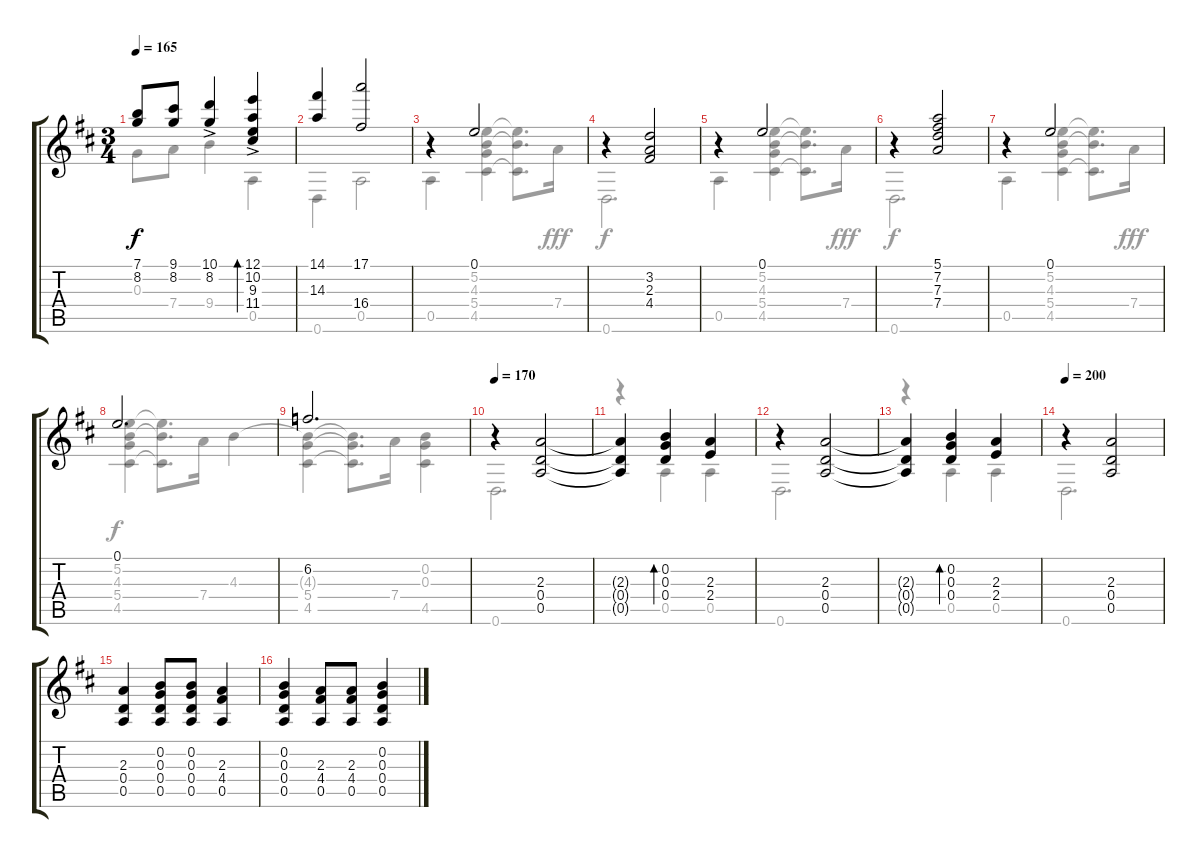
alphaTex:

\track "" {instrument acousticguitarnylon}
\staff {score tabs}
\tuning (E4 B3 G3 D3 A2 D2) {hide}
\voice
\ts (3 4)
\tempo 165
\clef g2
\ks d
(7.1 8.2).8{dy f} (9.1 8.2).8 (10.1{ac} 8.2{ac}).4 (12.1{ac} 10.2{ac} 9.3{ac} 11.4{ac}).4{bd 60} |
(14.1 14.3).4 (17.1 16.4).2 |
r.4 0.1.2 |
r.4 (3.2 2.3 4.4).2 |
r.4 0.1.2 |
r.4 (5.1 7.2 7.3 7.4).2 |
r.4 0.1.2 |
0.1.2{d} |
6.2.2{d} |
\tempo 170
r.4 (2.3 0.4 0.5).2 |
(2.3{t} 0.4{t} 0.5{t}).4 (0.2 0.3 0.4).4{bd 60} (2.3 2.4).4 |
r.4 (2.3 0.4 0.5).2 |
(2.3{t} 0.4{t} 0.5{t}).4 (0.2 0.3 0.4).4{bd 60} (2.3 2.4).4 |
\tempo 200
r.4 (2.3 0.4 0.5).2 |
(2.3 0.4 0.5).4 (0.2 0.3 0.4 0.5).8 (0.2 0.3 0.4 0.5).8 (2.3 4.4 0.5).4 |
(0.2 0.3 0.4 0.5).4 (2.3 4.4 0.5).8 (2.3 4.4 0.5).8 (0.2 0.3 0.4 0.5).4
\voice
\clef g2
\ottava regular
\simile none
\ks d
0.3.8{dy f} 7.4.8 9.4.4 0.5.4 |
0.6.4 0.5.2 |
0.5.4 (5.2 4.3 5.4 4.5).4 (5.2{t} 4.3{t} 4.5{t}).8{d} 7.4.16{dy fff} |
0.6.2{d dy f} |
0.5.4 (5.2 4.3 5.4 4.5).4 (5.2{t} 4.3{t} 4.5{t}).8{d} 7.4.16{dy fff} |
0.6.2{d dy f} |
0.5.4 (5.2 4.3 5.4 4.5).4 (5.2{t} 4.3{t} 4.5{t}).8{d} 7.4.16{dy fff} |
(5.2 4.3 5.4 4.5).4{dy f} (5.2{t} 4.3{t} 4.5{t}).8{d} 7.4.16 4.3.4 |
(4.3{t} 5.4 4.5).4 (4.3{t} 5.4{t} 4.5{t}).8{d} 7.4.16 (0.2 0.3 4.5).4 |
0.6.2{d} |
r.4 0.5.4 0.5.4 |
0.6.2{d} |
r.4 0.5.4 0.5.4 |
0.6.2{d} |
|
